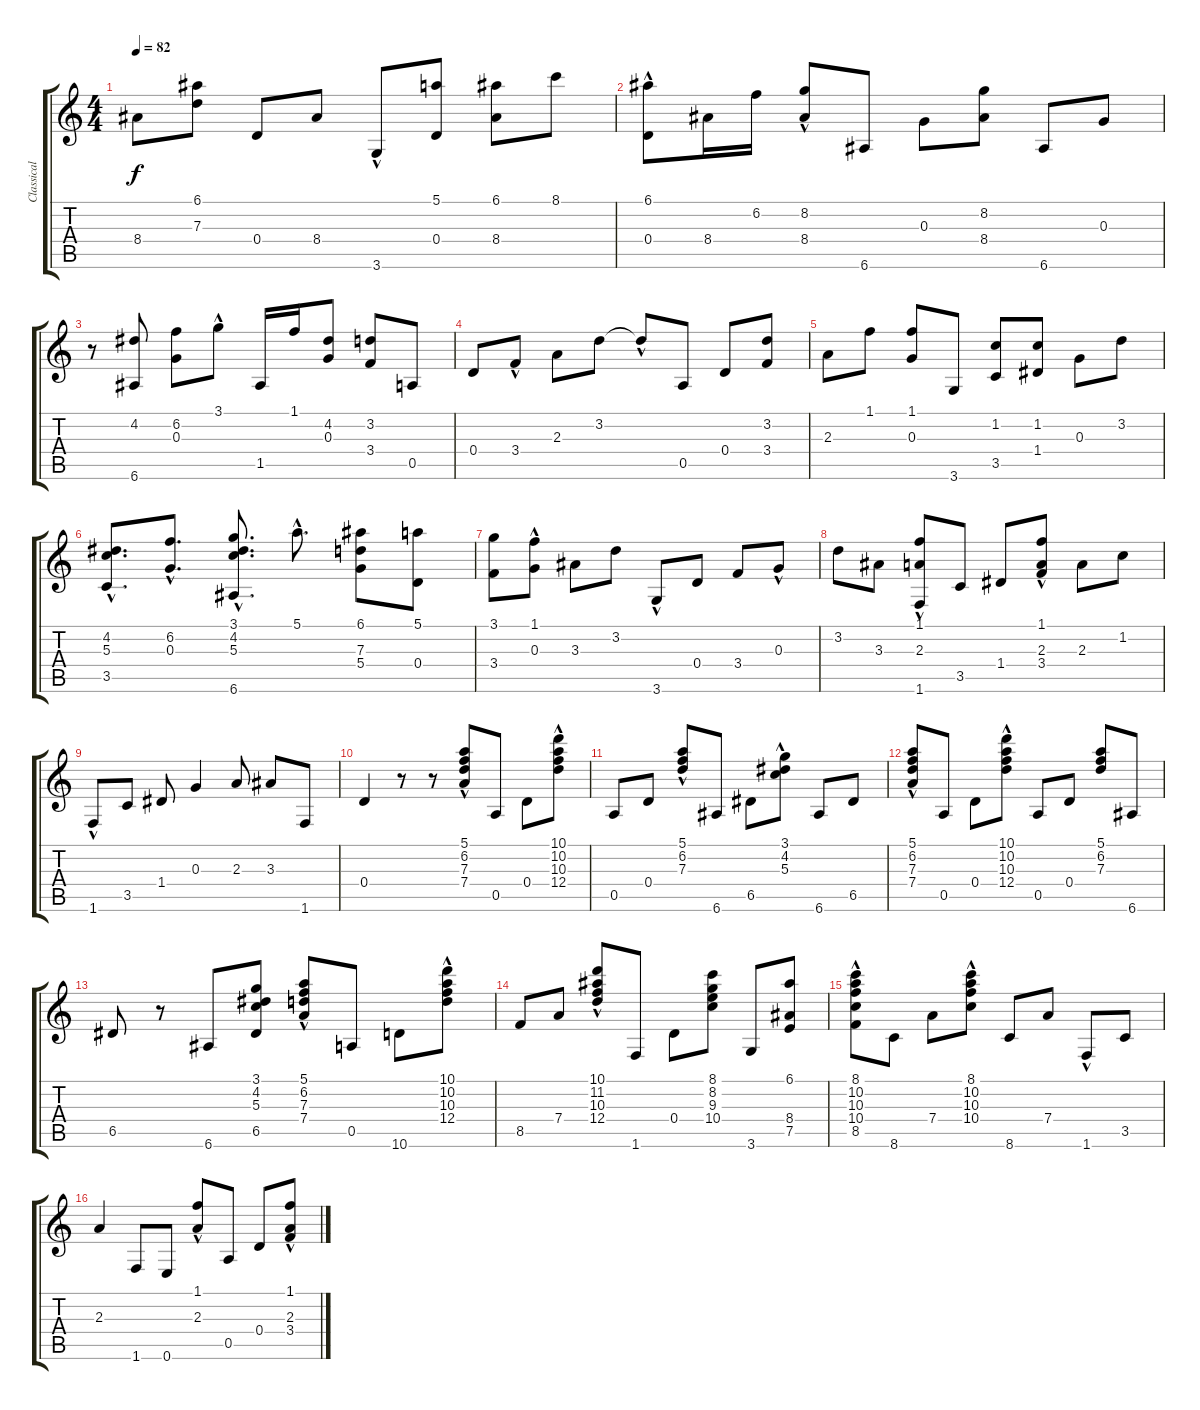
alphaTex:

\track ("Classical guitar" "Classical ") {instrument acousticguitarnylon}
\staff {score tabs}
\tuning (E4 B3 G3 D3 A2 E2) {hide}
\ts (4 4)
\tempo 82
\clef g2
\ks c
8.4.8{dy f} (6.1 7.3).8 0.4.8 8.4.8 3.6{hac}.8 (5.1 0.4).8 (6.1 8.4).8 8.1.8 |
(6.1{hac} 0.4).8 8.4.16 6.2.16 (8.2{hac} 8.4{hac}).8 6.6.8 0.3.8 (8.2 8.4).8 6.6.8 0.3.8 |
r.8 (4.2 6.6).8 (6.2 0.3).8 3.1{hac}.8 1.5.16 1.1.16 (4.2 0.3).8 (3.2 3.4).8 0.5.8 |
0.4.8 3.4{hac}.8 2.3.8 3.2.8 3.2{hac t}.8 0.5.8 0.4.8 (3.2 3.4).8 |
2.3.8 1.1.8 (1.1 0.3).8 3.6.8 (1.2 3.5).8 (1.2 1.4).8 0.3.8 3.2.8 |
(4.2{hac} 5.3{hac} 3.5{hac}).8{d} (6.2{hac} 0.3{hac}).8{d} (3.1{hac} 4.2{hac} 5.3{hac} 6.6{hac}).8{d} 5.1{hac}.8{d} (6.1 7.3 5.4).8 (5.1 0.4).8 |
(3.1 3.4).8 (1.1{hac} 0.3).8 3.3.8 3.2.8 3.6{hac}.8 0.4.8 3.4.8 0.3{hac}.8 |
3.2.8 3.3.8 (1.1{hac} 2.3{hac} 1.6).8 3.5.8 1.4.8 (1.1{hac} 2.3 3.4).8 2.3.8 1.2.8 |
1.6{hac}.8 3.5.8 1.4.8 0.3.4 2.3.8 3.3.8 1.6.8 |
0.4.4 r.8 r.8 (5.1{hac} 6.2{hac} 7.3{hac} 7.4{hac}).8 0.5.8 0.4.8 (10.1{hac} 10.2{hac} 10.3{hac} 12.4{hac}).8 |
0.5.8 0.4.8 (5.1{hac} 6.2{hac} 7.3{hac}).8 6.6.8 6.5.8 (3.1{hac} 4.2{hac} 5.3{hac}).8 6.6.8 6.5.8 |
(5.1{hac} 6.2{hac} 7.3{hac} 7.4{hac}).8 0.5.8 0.4.8 (10.1{hac} 10.2{hac} 10.3{hac} 12.4{hac}).8 0.5.8 0.4.8 (5.1 6.2 7.3).8 6.6.8 |
6.5.8 r.8 6.6.8 (3.1 4.2 5.3 6.5).8 (5.1{hac} 6.2{hac} 7.3{hac} 7.4{hac}).8 0.5.8 10.6.8 (10.1{hac} 10.2{hac} 10.3{hac} 12.4{hac}).8 |
8.5.8 7.4.8 (10.1{hac} 11.2{hac} 10.3{hac} 12.4{hac}).8 1.6.8 0.4.8 (8.1 8.2 9.3 10.4).8 3.6.8 (6.1 8.4 7.5).8 |
(8.1{hac} 10.2{hac} 10.3{hac} 10.4{hac} 8.5).8 8.6.8 7.4.8 (8.1{hac} 10.2{hac} 10.3{hac} 10.4{hac}).8 8.6.8 7.4.8 1.6{hac}.8 3.5.8 |
2.3.4 1.6.8 0.6.8 (1.1{hac} 2.3{hac}).8 0.5.8 0.4.8 (1.1{hac} 2.3 3.4{hac}).8
